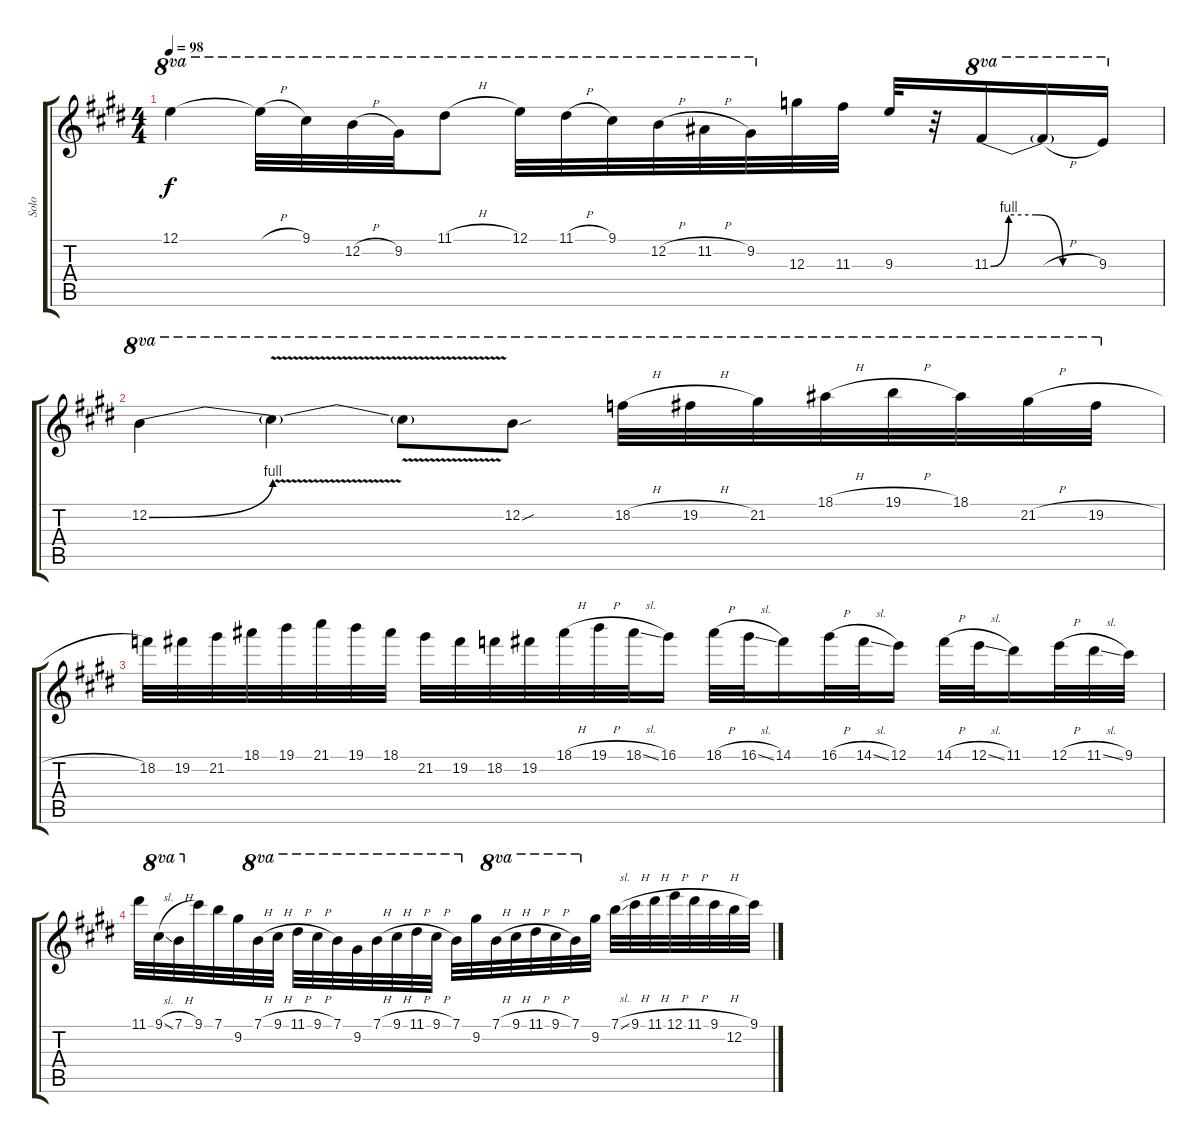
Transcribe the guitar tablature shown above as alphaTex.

\track ("Solo" "Solo") {instrument distortionguitar}
\staff {score tabs}
\tuning (E4 B3 G3 D3 A2 E2) {hide}
\ts (4 4)
\tempo 98
\clef g2
\ks c#minor
12.1.4{ot 8va dy f} 12.1{h t}.32{ot 8va} 9.1.32{ot 8va} 12.2{h}.32{ot 8va} 9.2.32{ot 8va} 11.1{h}.8{ot 8va} 12.1.32{ot 8va} 11.1{h}.32{ot 8va} 9.1.32{ot 8va} 12.2{h}.32{ot 8va} 11.2{h}.32{ot 8va} 9.2.32{ot 8va} 12.3.32 11.3.32 9.3.32 r.32 11.3{be (custom 0 0 10 4 25 4 40 0 60 0)}.16{ot 8va} 11.3{h t}.16{ot 8va} 9.3.16{ot 8va} |
\ks e
12.2{be (bend 0 0 60 4)}.4{ot 8va} 12.2{v t}.4{ot 8va} 12.2{t}.8{ot 8va} 12.2{sou}.8{ot 8va} 18.2{h}.32{ot 8va} 19.2{h}.32{ot 8va} 21.2.32{ot 8va} 18.1{h}.32{ot 8va} 19.1{h}.32{ot 8va} 18.1.32{ot 8va} 21.2{h}.32{ot 8va} 19.2{h}.32{ot 8va} |
\ks c#minor
18.2.32 19.2.32 21.2.32 18.1.32 19.1.32 21.1.32 19.1.32 18.1.32 21.2.32 19.2.32 18.2.32 19.2.32 18.1{h}.32 19.1{h}.32 18.1{sl}.32 16.1.16 18.1{h}.32 16.1{sl}.32 14.1.16 16.1{h}.32 14.1{sl}.32 12.1.16 14.1{h}.32 12.1{sl}.32 11.1.16 12.1{h}.32 11.1{sl}.32 9.1.32 |
11.1.32 9.1{sl}.32{ot 8va} 7.1{h}.32{ot 8va} 9.1.32 7.1.32 9.2.32 7.1{h}.32{ot 8va} 9.1{h}.32{ot 8va} 11.1{h}.32{ot 8va} 9.1{h}.32{ot 8va} 7.1.32{ot 8va} 9.2.32{ot 8va} 7.1{h}.32{ot 8va} 9.1{h}.32{ot 8va} 11.1{h}.32{ot 8va} 9.1{h}.32{ot 8va} 7.1.32{ot 8va} 9.2.32 7.1{h}.32{ot 8va} 9.1{h}.32{ot 8va} 11.1{h}.32{ot 8va} 9.1{h}.32{ot 8va} 7.1.32{ot 8va} 9.2.32 7.1{sl}.32 9.1{h}.32 11.1{h}.32 12.1{h}.32 11.1{h}.32 9.1{h}.32 12.2.32 9.1.32
